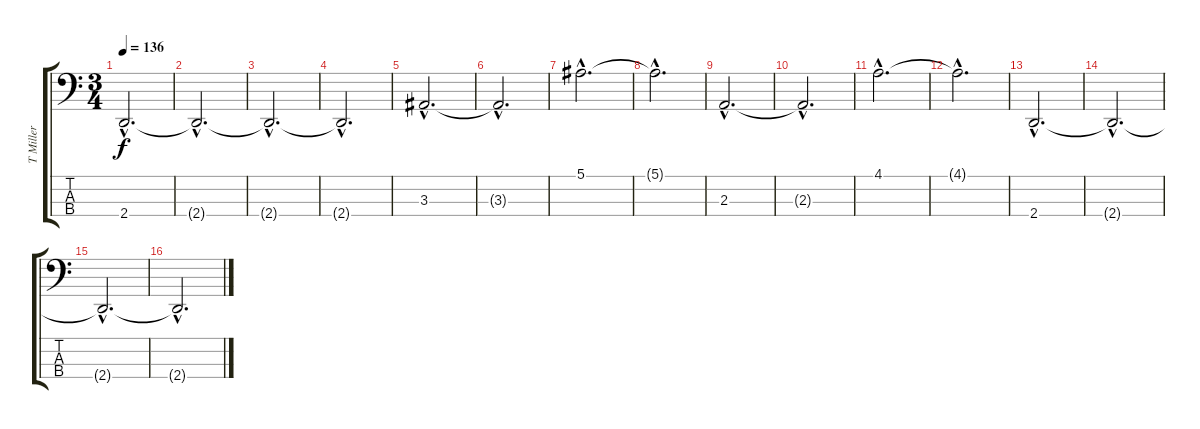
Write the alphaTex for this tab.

\track ("T Miller" "T Miller") {instrument electricbassfinger}
\staff {score tabs}
\tuning (F2 C2 G1 C1) {hide}
\ts (3 4)
\tempo 136
\clef f4
\ks c
2.4{hac}.2{d dy f instrument electricbassfinger} |
2.4{hac t}.2{d} |
2.4{hac t}.2{d} |
2.4{hac t}.2{d} |
3.3{hac}.2{d} |
3.3{hac t}.2{d} |
5.1{hac}.2{d} |
5.1{hac t}.2{d} |
2.3{hac}.2{d} |
2.3{hac t}.2{d} |
4.1{hac}.2{d} |
4.1{hac t}.2{d} |
2.4{hac}.2{d} |
2.4{hac t}.2{d} |
2.4{hac t}.2{d} |
2.4{hac t}.2{d}
